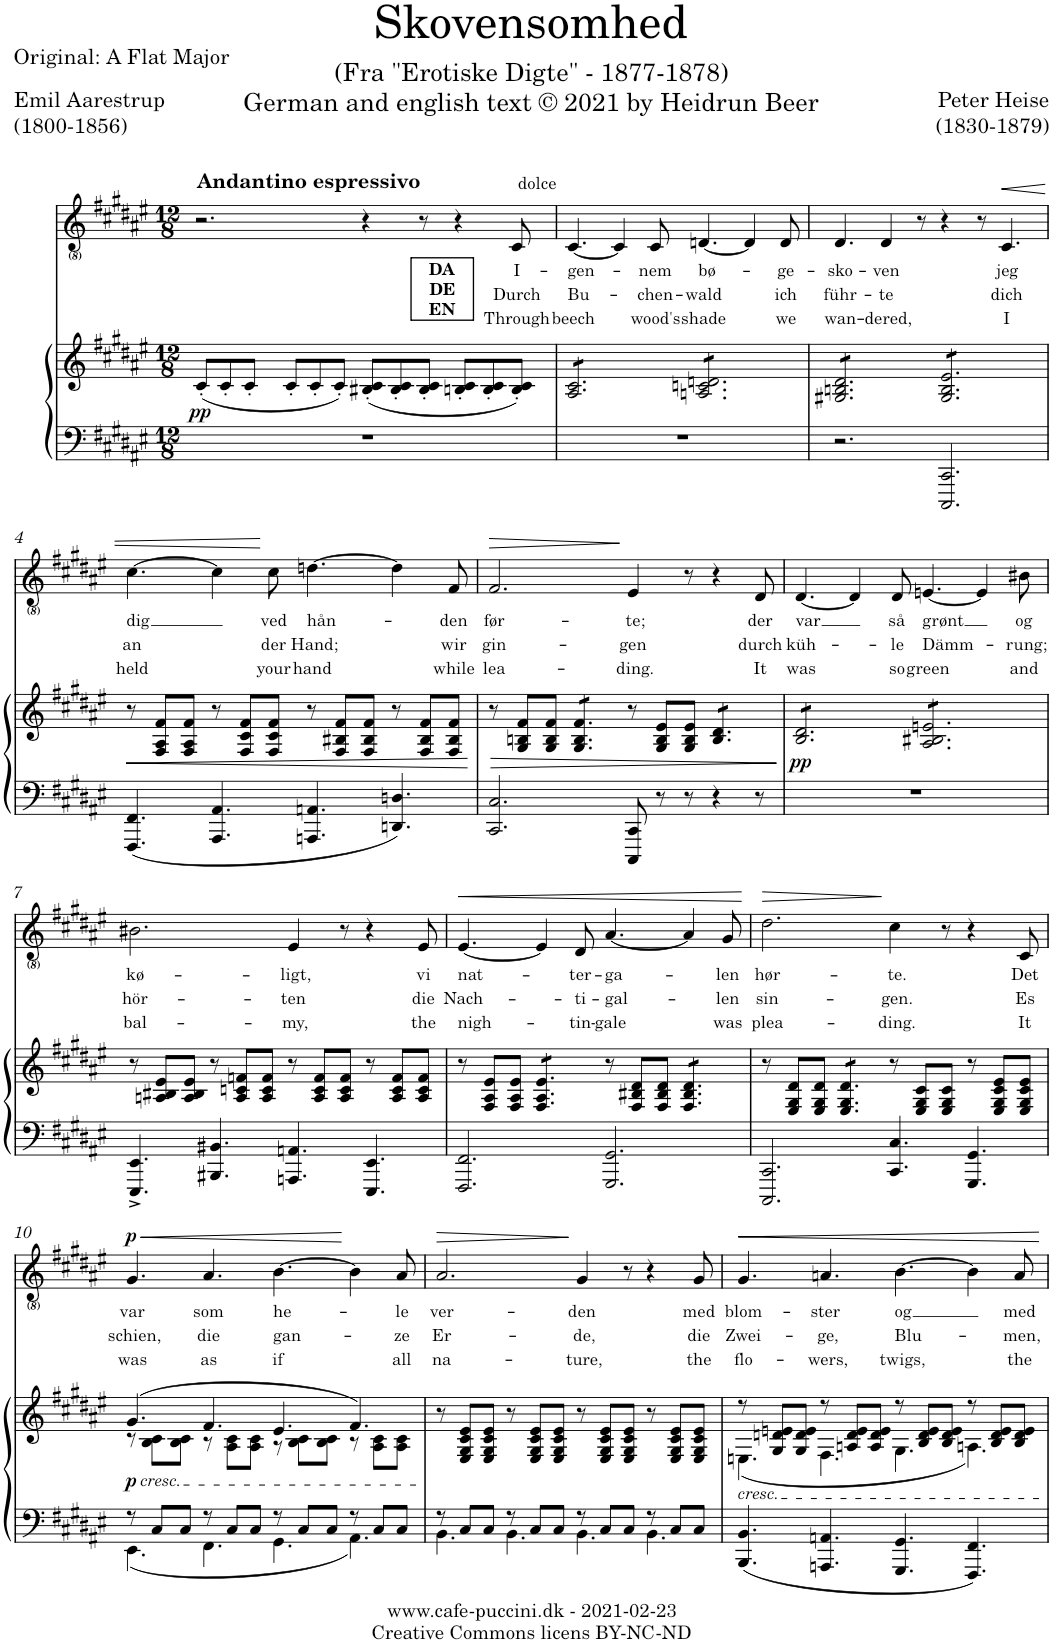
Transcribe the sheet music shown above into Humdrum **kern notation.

**kern	**kern	**dynam	**kern	**text	**text	**text	**dynam
*part2	*part2	*part2	*part1	*part1	*part1	*part1	*part1
*staff3	*staff2	*staff2/3	*staff1	*staff1	*staff1	*staff1	*staff1
*I"Piano	*	*	*I"Voice	*	*	*	*
*I'Pno	*	*	*	*	*	*	*
*clefF4	*clefG2	*	*clefG2	*	*	*	*
*k[f#c#g#d#a#e#]	*k[f#c#g#d#a#e#]	*	*k[f#c#g#d#a#e#]	*	*	*	*
*M12/8	*M12/8	*	*M12/8	*	*	*	*
!!LO:REH:place=s1:b:t=EN:qo=5.5
!!LO:REH:place=s1:b:t=DE:qo=5.5
!!LO:REH:place=s1:b:B:cj:t=DA:qo=5.5
=1	=1	=1	=1	=1	=1	=1	=1
!	!	!	!LO:TX:a:B:t=Andantino espressivo	!	!	!	!
!	!	!LO:DY:b	!	!	!	!	!
1.r	(8c#'/L	pp	2.r	.	.	.	.
.	8c#'/	.	.	.	.	.	.
.	8c#'/J	.	.	.	.	.	.
.	8c#'/L	.	.	.	.	.	.
.	8c#'/	.	.	.	.	.	.
.	8c#'/J)	.	.	.	.	.	.
.	(8B#X/' 8c#/'L	.	4r	.	.	.	.
.	8B#/' 8c#/'	.	.	.	.	.	.
.	8B#/' 8c#/'J	.	8r	.	.	.	.
.	8Bn/' 8c#/'L	.	4r	.	.	.	.
.	8B/' 8c#/'	.	.	.	.	.	.
!	!	!	!LO:TX:a:t=dolce	!	!	!	!
!	!	!	!	!LO:LY:b	!LO:LY:b	!LO:LY:b	!
.	8B/' 8c#/'J)	.	8c#/	I-	Durch	Through	.
=2	=2	=2	=2	=2	=2	=2	=2
!	!	!	!	!LO:LY:b	!LO:LY:b	!LO:LY:b	!
*	*tremolo	*	*	*	*	*	*
1.r	8A#/ 8c#/L	.	[4.c#/	-gen-	Bu-	beech	.
.	8A#/ 8c#/	.	.	.	.	.	.
.	8A#/ 8c#/	.	.	.	.	.	.
.	8A#/ 8c#/	.	4c#/]	.	.	.	.
.	8A#/ 8c#/	.	.	.	.	.	.
!	!	!	!	!LO:LY:b	!LO:LY:b	!LO:LY:b	!
.	8A#/ 8c#/J	.	8c#/	-nem	-chen-	wood's	.
!	!	!	!	!LO:LY:b	!LO:LY:b	!LO:LY:b	!
.	8An/ 8cn/ 8dn/L	.	[4.dn/	bø-	-wald	shade	.
.	8An/ 8cn/ 8dn/	.	.	.	.	.	.
.	8An/ 8cn/ 8dn/	.	.	.	.	.	.
.	8An/ 8cn/ 8dn/	.	4d/]	.	.	.	.
.	8An/ 8cn/ 8dn/	.	.	.	.	.	.
!	!	!	!	!LO:LY:b	!LO:LY:b	!LO:LY:b	!
.	8An/ 8cn/ 8dn/J	.	8d/	-ge-	ich	we	.
=3	=3	=3	=3	=3	=3	=3	=3
!	!	!	!	!LO:LY:b	!LO:LY:b	!LO:LY:b	!
2.r	8G#X/ 8Bn/ 8d#/L	.	4.d#/	-sko-	führ-	wan-	.
.	8G#X/ 8Bn/ 8d#/	.	.	.	.	.	.
.	8G#X/ 8Bn/ 8d#/	.	.	.	.	.	.
!	!	!	!	!LO:LY:b	!LO:LY:b	!LO:LY:b	!
.	8G#X/ 8Bn/ 8d#/	.	4d#/	-ven	-te	-dered,	.
.	8G#X/ 8Bn/ 8d#/	.	.	.	.	.	.
.	8G#X/ 8Bn/ 8d#/J	.	8r	.	.	.	.
2.CCC#/ 2.CC#/	8G#/ 8B/ 8e#/L	.	4r	.	.	.	.
.	8G#/ 8B/ 8e#/	.	.	.	.	.	.
.	8G#/ 8B/ 8e#/	.	8r	.	.	.	.
!	!	!	!	!LO:LY:b	!LO:LY:b	!LO:LY:b	!LO:HP:b
.	8G#/ 8B/ 8e#/	.	4.c#/	jeg	dich	I	<
.	8G#/ 8B/ 8e#/	.	.	.	.	.	.
.	8G#/ 8B/ 8e#/J	.	.	.	.	.	.
*	*Xtremolo	*	*	*	*	*	*
!!LO:LB:g=z
=4	=4	=4	=4	=4	=4	=4	=4
!	!	!LO:HP:b	!	!LO:LY:b	!LO:LY:b	!LO:LY:b	!
4.FFF#/ 4.FF#/	8r	<	[4.cc#\	dig	an	held	.
.	8F#/ 8A#/ 8f#/L	.	.	.	.	.	.
.	8F#/ 8A#/ 8f#/J	.	.	.	.	.	.
4.AAA#/ 4.AA#/	8r	.	4cc#\]	.	.	.	.
.	8F#/ 8c#/ 8f#/L	.	.	.	.	.	.
!	!	!	!	!LO:LY:b	!LO:LY:b	!LO:LY:b	!
.	8F#/ 8c#/ 8f#/J	.	8cc#\	ved	der	your	[
!	!	!	!	!LO:LY:b	!LO:LY:b	!LO:LY:b	!
4.AAAn/ 4.AAn/	8r	.	[4.ddn\	hån-	Hand;	hand	.
.	8F#/ 8B#X/ 8f#/L	.	.	.	.	.	.
.	8F#/ 8B#/ 8f#/J	.	.	.	.	.	.
4.DDn/ 4.Dn/	8r	.	4dd\]	.	.	.	.
.	8F#/ 8B#/ 8f#/L	.	.	.	.	.	.
!	!	!	!	!LO:LY:b	!LO:LY:b	!LO:LY:b	!
.	8F#/ 8B#/ 8f#/J	.	8f#/	-den	wir	while	.
.	.	[	.	.	.	.	.
=5	=5	=5	=5	=5	=5	=5	=5
!	!	!LO:HP:b	!	!LO:LY:b	!LO:LY:b	!LO:LY:b	!LO:HP:b
2.CC#/ 2.C#/	8r	>	2.f#/	før-	gin-	lea-	>
.	8G#/ 8Bn/ 8f#/L	.	.	.	.	.	.
.	8G#/ 8B/ 8f#/J	.	.	.	.	.	.
*	*tremolo	*	*	*	*	*	*
.	8G#/ 8B/ 8f#/L	.	.	.	.	.	.
.	8G#/ 8B/ 8f#/	.	.	.	.	.	.
.	8G#/ 8B/ 8f#/J	.	.	.	.	.	.
*	*Xtremolo	*	*	*	*	*	*
!	!	!	!	!LO:LY:b	!LO:LY:b	!LO:LY:b	!
8CCC#/ 8CC#/	8r	.	4e#/	-te;	-gen	-ding.	]
8r	8G#/ 8B/ 8e#/L	.	.	.	.	.	.
8r	8G#/ 8B/ 8e#/J	.	8r	.	.	.	.
*	*tremolo	*	*	*	*	*	*
4r	8B/ 8d#/L	.	4r	.	.	.	.
.	8B/ 8d#/	.	.	.	.	.	.
!	!	!	!	!LO:LY:b	!LO:LY:b	!LO:LY:b	!
8r	8B/ 8d#/J	.	8d#/	der	durch	It	.
.	.	]	.	.	.	.	.
=6	=6	=6	=6	=6	=6	=6	=6
!	!	!LO:DY:b	!	!LO:LY:b	!LO:LY:b	!LO:LY:b	!
1.r	8B/ 8d#/L	pp	[4.d#/	var	küh-	was	.
.	8B/ 8d#/	.	.	.	.	.	.
.	8B/ 8d#/	.	.	.	.	.	.
!	!	!	!	!	!LO:LY:b	!	!
.	8B/ 8d#/	.	4d#/]	.	--	.	.
.	8B/ 8d#/	.	.	.	.	.	.
!	!	!	!	!LO:LY:b	!LO:LY:b	!LO:LY:b	!
.	8B/ 8d#/J	.	8d#/	så	-le	so	.
!	!	!	!	!LO:LY:b	!LO:LY:b	!LO:LY:b	!
.	8A#/ 8B#X/ 8en/L	.	[4.en/	grønt	Dämm-	green	.
.	8A#/ 8B#X/ 8en/	.	.	.	.	.	.
.	8A#/ 8B#X/ 8en/	.	.	.	.	.	.
.	8A#/ 8B#X/ 8en/	.	4e/]	.	.	.	.
.	8A#/ 8B#X/ 8en/	.	.	.	.	.	.
!	!	!	!	!LO:LY:b	!LO:LY:b	!LO:LY:b	!
.	8A#/ 8B#X/ 8en/J	.	8b#X\	og	-rung;	and	.
*	*Xtremolo	*	*	*	*	*	*
!!LO:LB:g=z
=7	=7	=7	=7	=7	=7	=7	=7
!	!	!	!	!LO:LY:b	!LO:LY:b	!LO:LY:b	!
4.EEE#/^ 4.EE#/^	8r	.	2.b#X\	kø-	hör-	bal-	.
.	8An/ 8B#X/ 8e#/L	.	.	.	.	.	.
.	8A/ 8B#/ 8e#/J	.	.	.	.	.	.
4.BBB#X/ 4.BB#X/	8r	.	.	.	.	.	.
.	8A/ 8cn/ 8fn/L	.	.	.	.	.	.
.	8A/ 8c/ 8f/J	.	.	.	.	.	.
!	!	!	!	!LO:LY:b	!LO:LY:b	!LO:LY:b	!
4.AAAn/ 4.AAn/	8r	.	4e#/	-ligt,	-ten	-my,	.
.	8A/ 8c/ 8f/L	.	.	.	.	.	.
.	8A/ 8c/ 8f/J	.	8r	.	.	.	.
4.EEE#/ 4.EE#/	8r	.	4r	.	.	.	.
.	8A/ 8c/ 8f/L	.	.	.	.	.	.
!	!	!	!	!LO:LY:b	!LO:LY:b	!LO:LY:b	!
.	8A/ 8c/ 8f/J	.	8e#/	vi	die	the	.
=8	=8	=8	=8	=8	=8	=8	=8
!	!	!	!	!LO:LY:b	!LO:LY:b	!LO:LY:b	!LO:HP:b
2.FFF#/ 2.FF#/	8r	.	[4.e#/	nat-	Nach-	nigh-	<
.	8F#/ 8A#/ 8e#/L	.	.	.	.	.	.
.	8F#/ 8A#/ 8e#/J	.	.	.	.	.	.
!	!	!	!	!	!LO:LY:b	!	!
*	*tremolo	*	*	*	*	*	*
.	8F#/ 8A#/ 8e#/L	.	4e#/]	.	--	.	.
.	8F#/ 8A#/ 8e#/	.	.	.	.	.	.
!	!	!	!	!LO:LY:b	!LO:LY:b	!LO:LY:b	!
.	8F#/ 8A#/ 8e#/J	.	8d#/	-ter-	-ti-	-tin-	.
*	*Xtremolo	*	*	*	*	*	*
!	!	!	!	!LO:LY:b	!LO:LY:b	!LO:LY:b	!
2.GGG#/ 2.GG#/	8r	.	[4.a#/	-ga-	-gal-	-gale	.
.	8F#/ 8B#X/ 8d#/L	.	.	.	.	.	.
.	8F#/ 8B#/ 8d#/J	.	.	.	.	.	.
*	*tremolo	*	*	*	*	*	*
.	8F#/ 8B#/ 8d#/L	.	4a#/]	.	.	.	.
.	8F#/ 8B#/ 8d#/	.	.	.	.	.	.
!	!	!	!	!LO:LY:b	!LO:LY:b	!LO:LY:b	!
.	8F#/ 8B#/ 8d#/J	.	8g#/	-len	-len	was	.
*	*Xtremolo	*	*	*	*	*	*
.	.	.	.	.	.	.	[
=9	=9	=9	=9	=9	=9	=9	=9
!	!	!	!	!LO:LY:b	!LO:LY:b	!LO:LY:b	!LO:HP:b
2.CCC#/ 2.CC#/	8r	.	2.dd#\	hør-	sin-	plea-	>
.	8E#/ 8G#/ 8d#/L	.	.	.	.	.	.
.	8E#/ 8G#/ 8d#/J	.	.	.	.	.	.
*	*tremolo	*	*	*	*	*	*
.	8E#/ 8G#/ 8d#/L	.	.	.	.	.	.
.	8E#/ 8G#/ 8d#/	.	.	.	.	.	.
.	8E#/ 8G#/ 8d#/J	.	.	.	.	.	.
*	*Xtremolo	*	*	*	*	*	*
!	!	!	!	!LO:LY:b	!LO:LY:b	!LO:LY:b	!
4.CC#/ 4.C#/	8r	.	4cc#\	-te.	-gen.	-ding.	]
.	8E#/ 8G#/ 8c#/L	.	.	.	.	.	.
.	8E#/ 8G#/ 8c#/J	.	8r	.	.	.	.
4.GGG#/ 4.GG#/	8r	.	4r	.	.	.	.
.	8E#/ 8G#/ 8c#/ 8e#/L	.	.	.	.	.	.
!	!	!	!	!LO:LY:b	!LO:LY:b	!LO:LY:b	!
.	8E#/ 8G#/ 8c#/ 8e#/J	.	8c#/	Det	Es	It	.
!!LO:LB:g=z
=10	=10	=10	=10	=10	=10	=10	=10
*^	*^	*	*	*	*	*	*
!	!	!LO:TX:b:i:t=cresc.	!	!	!	!	!	!	!
!	!	!	!	!LO:DY:b	!	!LO:LY:b	!LO:LY:b	!LO:LY:b	!LO:HP:b
!	!	!	!	!	!	!	!	!	!LO:DY:n=1:a
8r	4.EE#\	(4.g#/	8r	p	4.g#/	var	schien,	was	< p
8C#/L	.	.	8B\ 8c#\L	.	.	.	.	.	.
8C#/J	.	.	8B\ 8c#\J	.	.	.	.	.	.
!	!	!	!	!	!	!LO:LY:b	!LO:LY:b	!LO:LY:b	!
8r	4.FF#\	4.f#/	8r	.	4.a#/	som	die	as	.
8C#/L	.	.	8A#\ 8c#\L	.	.	.	.	.	.
8C#/J	.	.	8A#\ 8c#\J	.	.	.	.	.	.
!	!	!	!	!	!	!LO:LY:b	!LO:LY:b	!LO:LY:b	!
8r	4.GG#\	4.e#/	8r	.	[4.b\	he-	gan-	if	.
8C#/L	.	.	8B\ 8c#\L	.	.	.	.	.	.
8C#/J	.	.	8B\ 8c#\J	.	.	.	.	.	.
8r	4.AA#\	4.f#/)	8r	.	4b\]	.	.	.	[
8C#/L	.	.	8A#\ 8c#\L	.	.	.	.	.	.
!	!	!	!	!	!	!LO:LY:b	!LO:LY:b	!LO:LY:b	!
8C#/J	.	.	8A#\ 8c#\J	.	8a#/	-le	-ze	all	.
=11	=11	=11	=11	=11	=11	=11	=11	=11	=11
!	!	!	!	!	!	!LO:LY:b	!LO:LY:b	!LO:LY:b	!LO:HP:b
*	*	*v	*v	*	*	*	*	*	*
8r	4.BB\	8r	.	2.a#/	ver-	Er-	na-	>
8C#/L	.	8E#/ 8G#/ 8c#/ 8e#/L	.	.	.	.	.	.
8C#/J	.	8E#/ 8G#/ 8c#/ 8e#/J	.	.	.	.	.	.
8r	4.BB\	8r	.	.	.	.	.	.
8C#/L	.	8E#/ 8G#/ 8c#/ 8e#/L	.	.	.	.	.	.
8C#/J	.	8E#/ 8G#/ 8c#/ 8e#/J	.	.	.	.	.	.
!	!	!	!	!	!LO:LY:b	!LO:LY:b	!LO:LY:b	!
8r	4.BB\	8r	.	4g#/	-den	-de,	-ture,	]
8C#/L	.	8E#/ 8G#/ 8c#/ 8e#/L	.	.	.	.	.	.
8C#/J	.	8E#/ 8G#/ 8c#/ 8e#/J	.	8r	.	.	.	.
8r	4.BB\	8r	.	4r	.	.	.	.
8C#/L	.	8E#/ 8G#/ 8c#/ 8e#/L	.	.	.	.	.	.
!	!	!	!	!	!LO:LY:b	!LO:LY:b	!LO:LY:b	!
8C#/J	.	8E#/ 8G#/ 8c#/ 8e#/J	.	8g#/	med	die	the	.
*v	*v	*	*	*	*	*	*	*
=12	=12	=12	=12	=12	=12	=12	=12
*	*^	*	*	*	*	*	*
!	!LO:TX:b:i:t=cresc.	!	!	!	!	!	!	!
!	!	!	!	!	!LO:LY:b	!LO:LY:b	!LO:LY:b	!LO:HP:b
4.BBB/ 4.BB/	8r	(4.En\	.	4.g#/	blom-	Zwei-	flo-	<
.	8G#/ 8dn/ 8en/L	.	.	.	.	.	.	.
.	8G#/ 8d/ 8e/J	.	.	.	.	.	.	.
!	!	!	!	!	!LO:LY:b	!LO:LY:b	!LO:LY:b	!
4.AAAn/ 4.AAn/	8r	4.F#\	.	4.an/	-ster	-ge,	-wers,	.
.	8An/ 8d/ 8e/L	.	.	.	.	.	.	.
.	8A/ 8d/ 8e/J	.	.	.	.	.	.	.
!	!	!	!	!	!LO:LY:b	!LO:LY:b	!LO:LY:b	!
4.GGG#/ 4.GG#/	8r	4.G#\	.	[4.b\	og	Blu-	twigs,	.
.	8B/ 8d/ 8e/L	.	.	.	.	.	.	.
.	8B/ 8d/ 8e/J	.	.	.	.	.	.	.
4.FFF#/ 4.FF#/	8r	4.An\)	.	4b\]	.	.	.	.
.	8B/ 8d/ 8e/L	.	.	.	.	.	.	.
!	!	!	!	!	!LO:LY:b	!LO:LY:b	!LO:LY:b	!
.	8B/ 8d/ 8e/J	.	.	8a/	med	-men,	the	.
*	*v	*v	*	*	*	*	*	*
.	.	.	.	.	.	.	[
=	=	=	=	=	=	=	=
*-	*-	*-	*-	*-	*-	*-	*-
